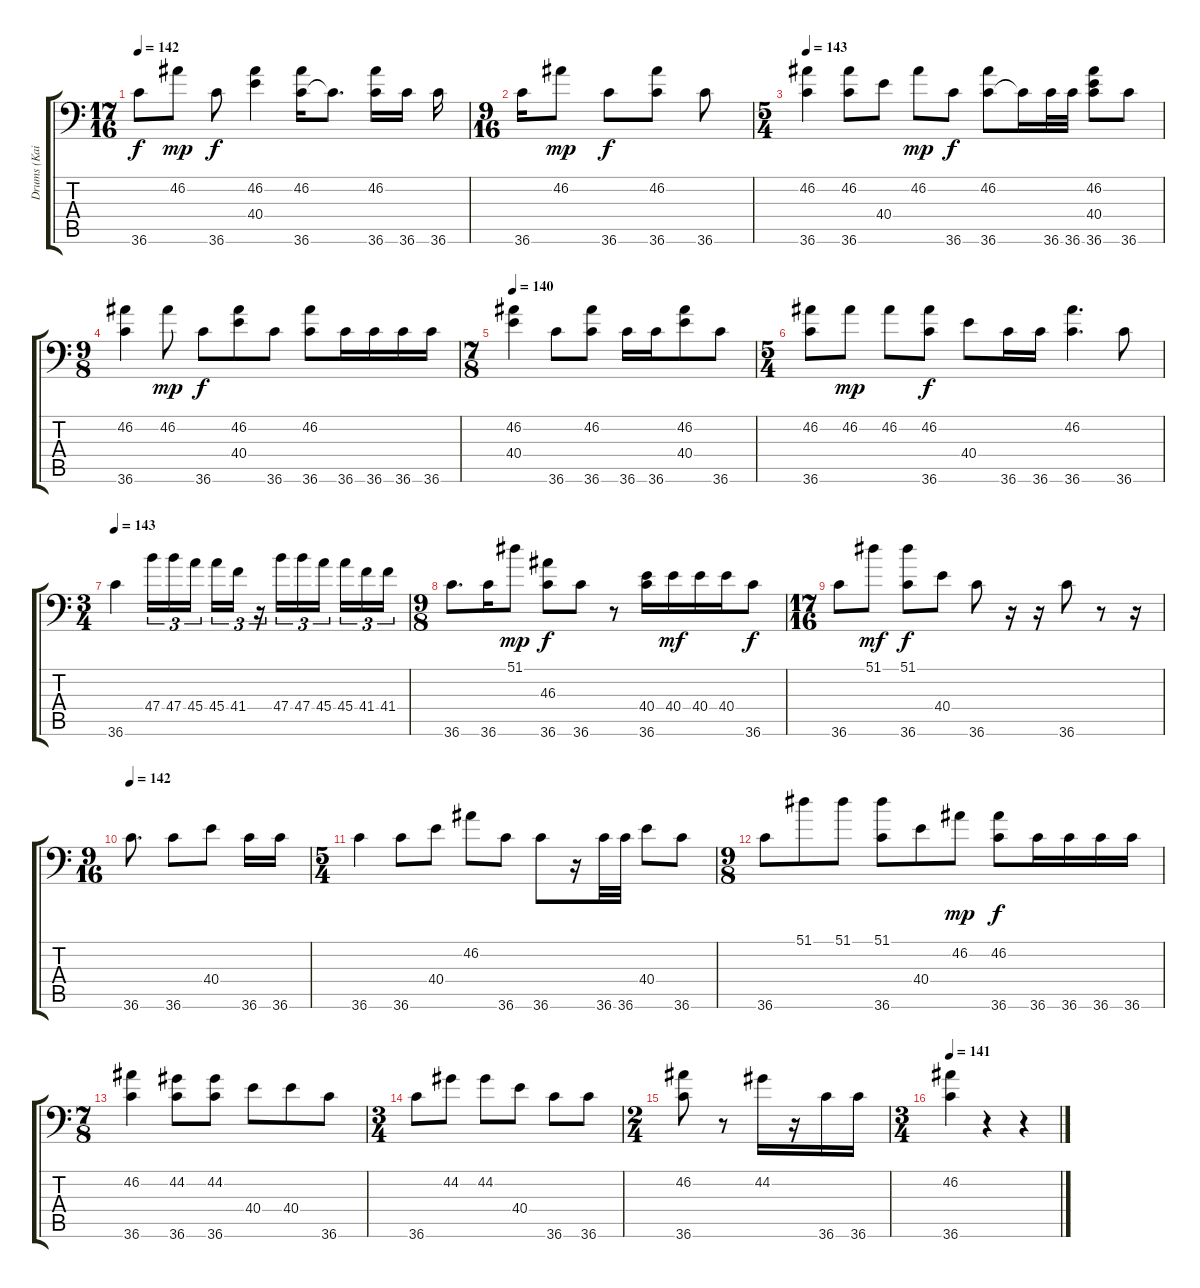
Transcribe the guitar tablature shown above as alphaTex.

\track ("Drums (Kai)" "Drums (Kai") {instrument acousticgrandpiano}
\staff {score tabs}
\tuning (C-1 C-1 C-1 C-1 C-1 C-1) {hide}
\ts (17 16)
\tempo 142
\clef f4
\ks c
36.6.8{dy f} 46.2.8{dy mp} 36.6.8{dy f} (46.2 40.4).4 (46.2 36.6).16 36.6{t}.8{d} (46.2 36.6).16 36.6.16 36.6.16 |
\ts (9 16)
36.6.16 46.2.8{dy mp} 36.6.8{dy f} (46.2 36.6).8 36.6.8 |
\ts (5 4)
\tempo 143
(46.2 36.6).4 (46.2 36.6).8 40.4.8 46.2.8{dy mp} 36.6.8{dy f} (46.2 36.6).8 36.6{t}.16 36.6.32 36.6.32 (46.2 40.4 36.6).8 36.6.8 |
\ts (9 8)
(46.2 36.6).4 46.2.8{dy mp} 36.6.8{dy f} (46.2 40.4).8 36.6.8 (46.2 36.6).8 36.6.16 36.6.16 36.6.16 36.6.16 |
\ts (7 8)
\tempo 140
(46.2 40.4).4 36.6.8 (46.2 36.6).8 36.6.16 36.6.16 (46.2 40.4).8 36.6.8 |
\ts (5 4)
(46.2 36.6).8 46.2.8{dy mp} 46.2.8 (46.2 36.6).8{dy f} 40.4.8 36.6.16 36.6.16 (46.2 36.6).4{d} 36.6.8 |
\ts (3 4)
\tempo 143
36.6.4 47.4.16{tu (3 2)} 47.4.16{tu (3 2)} 45.4.16{tu (3 2)} 45.4.16{tu (3 2)} 41.4.16{tu (3 2)} r.16{tu (3 2)} 47.4.16{tu (3 2)} 47.4.16{tu (3 2)} 45.4.16{tu (3 2)} 45.4.16{tu (3 2)} 41.4.16{tu (3 2)} 41.4.16{tu (3 2)} |
\ts (9 8)
36.6.8{d} 36.6.16 51.1.8{dy mp} (46.3 36.6).8{dy f} 36.6.8 r.8 (40.4 36.6).16 40.4.16{dy mf} 40.4.16 40.4.16 36.6.8{dy f} |
\ts (17 16)
36.6.8 51.1.8{dy mf} (51.1 36.6).8{dy f} 40.4.8 36.6.8 r.16 r.16 36.6.8 r.8 r.16 |
\ts (9 16)
\tempo 142
36.6.8{d} 36.6.8 40.4.8 36.6.16 36.6.16 |
\ts (5 4)
36.6.4 36.6.8 40.4.8 46.2.8 36.6.8 36.6.8 r.16 36.6.32 36.6.32 40.4.8 36.6.8 |
\ts (9 8)
36.6.8 51.1.8 51.1.8 (51.1 36.6).8 40.4.8 46.2.8{dy mp} (46.2 36.6).8{dy f} 36.6.16 36.6.16 36.6.16 36.6.16 |
\ts (7 8)
(46.2 36.6).4 (44.2 36.6).8 (44.2 36.6).8 40.4.8 40.4.8 36.6.8 |
\ts (3 4)
36.6.8 44.2.8 44.2.8 40.4.8 36.6.8 36.6.8 |
\ts (2 4)
(46.2 36.6).8 r.8 44.2.16 r.16 36.6.16 36.6.16 |
\ts (3 4)
\tempo 141
(46.2 36.6).4 r.4 r.4
